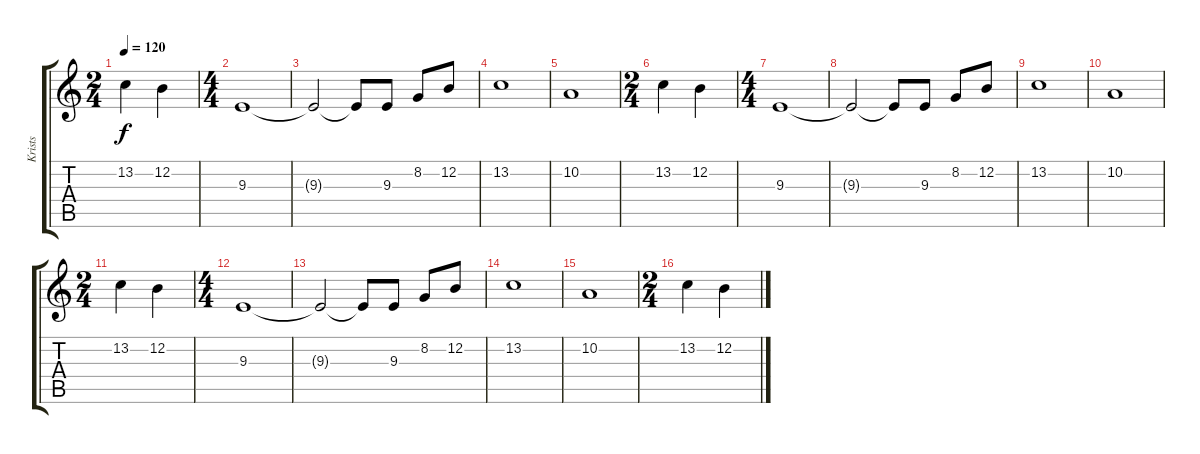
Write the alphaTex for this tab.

\track ("Krists" "Krists") {instrument stringensemble1}
\staff {score tabs}
\tuning (E4 B3 G3 D3 A2 E2) {hide}
\ts (2 4)
\tempo 120
\clef g2
\ks c
13.2.4{dy f} 12.2.4 |
\ts (4 4)
9.3.1 |
9.3{t}.2 9.3{t}.8 9.3.8 8.2.8 12.2.8 |
13.2.1 |
10.2.1 |
\ts (2 4)
13.2.4 12.2.4 |
\ts (4 4)
9.3.1 |
9.3{t}.2 9.3{t}.8 9.3.8 8.2.8 12.2.8 |
13.2.1 |
10.2.1 |
\ts (2 4)
13.2.4 12.2.4 |
\ts (4 4)
9.3.1 |
9.3{t}.2 9.3{t}.8 9.3.8 8.2.8 12.2.8 |
13.2.1 |
10.2.1 |
\ts (2 4)
13.2.4 12.2.4
